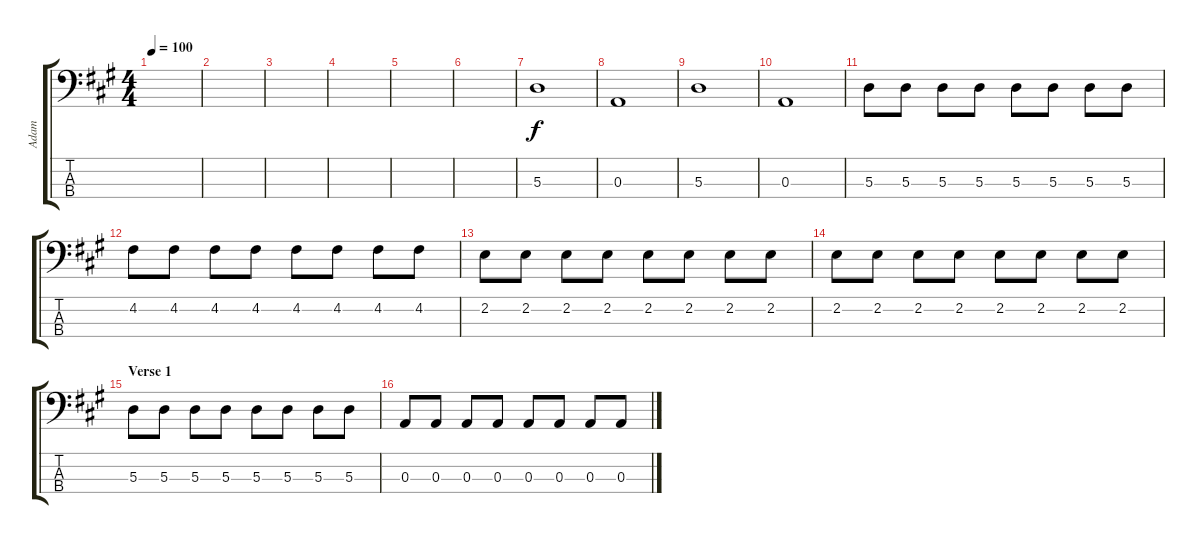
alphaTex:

\track ("Adam" "Adam") {instrument electricbassfinger}
\staff {score tabs}
\tuning (G2 D2 A1 E1) {hide}
\ts (4 4)
\tempo 100
\clef f4
\ks f#minor
|
|
|
|
|
|
5.3.1{volume 14} |
0.3.1 |
5.3.1 |
0.3.1 |
5.3.8 5.3.8 5.3.8 5.3.8 5.3.8 5.3.8 5.3.8 5.3.8 |
4.2.8 4.2.8 4.2.8 4.2.8 4.2.8 4.2.8 4.2.8 4.2.8 |
2.2.8 2.2.8 2.2.8 2.2.8 2.2.8 2.2.8 2.2.8 2.2.8 |
2.2.8 2.2.8 2.2.8 2.2.8 2.2.8 2.2.8 2.2.8 2.2.8 |
\section ("" "Verse 1")
5.3.8 5.3.8 5.3.8 5.3.8 5.3.8 5.3.8 5.3.8 5.3.8 |
0.3.8 0.3.8 0.3.8 0.3.8 0.3.8 0.3.8 0.3.8 0.3.8
